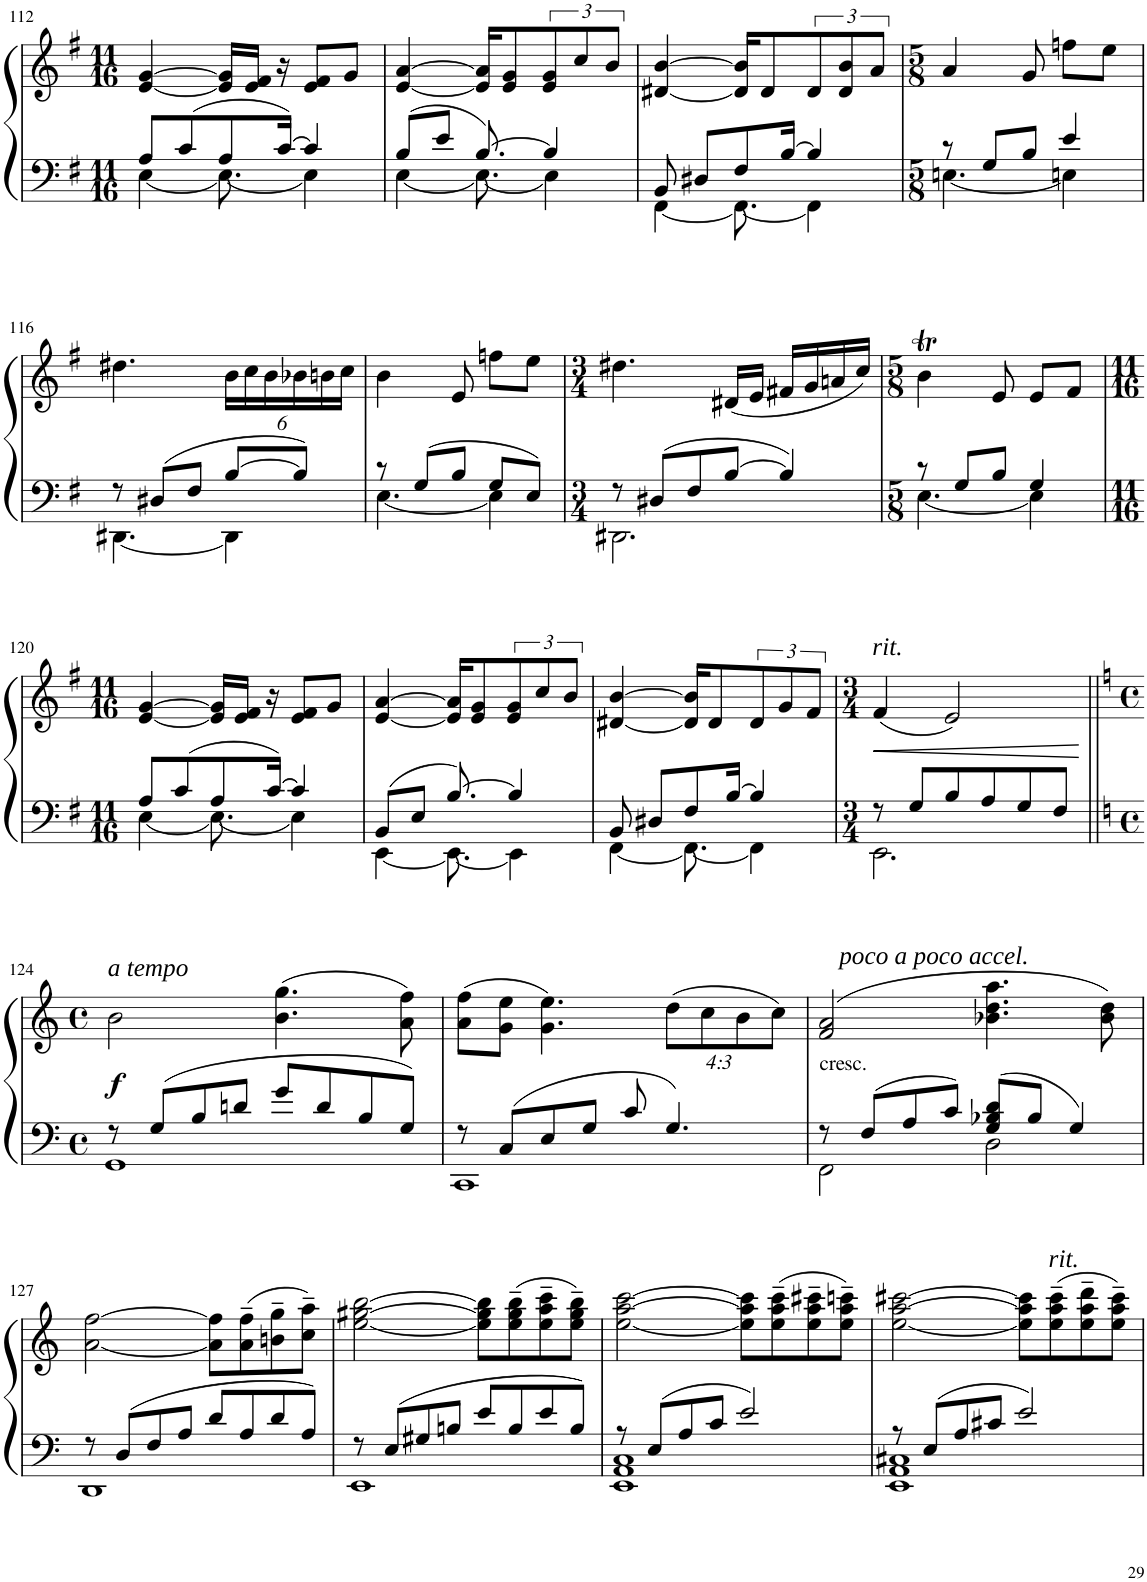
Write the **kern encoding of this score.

**kern	**kern	**dynam
*part1	*part1	*part1
*staff2	*staff1	*staff1/2
!!LO:PB:g=z
*clefF4	*clefG2	*
*k[f#]	*k[f#]	*
*M11/16	*M11/16	*
=112	=112	=112
*^	*	*
8A/L	[4E\	[4e/ [4g/	.
8c/	.	.	.
8A/	8.E\_	16e/] 16g/]LL	.
.	.	16e/ 16f#/JJ	.
[16c/Jk	.	16r	.
4c/]	4E\]	8e/ 8f#/L	.
.	.	8g/J	.
=113	=113	=113	=113
8B/L	[4E\	[4e/ [4a/	.
8e/J	.	.	.
[8.B/	8.E\_	16e/] 16a/]KL	.
.	.	8e/ 8g/	.
4B/]	4E\]	12e/ 12g/	.
.	.	12cc/	.
.	.	12b/J	.
=114	=114	=114	=114
8BB/	[4FF#\	[4d#X/ [4b/	.
8D#X/L	.	.	.
8F#/	8.FF#\_	16d#/] 16b/]KL	.
.	.	8d#/	.
[16B/Jk	.	.	.
4B/]	4FF#\]	12d#/	.
.	.	12d#/ 12b/	.
.	.	12a/J	.
=115	=115	=115	=115
*M5/8	*	*M5/8	*
8r	[4.En\	4a/	.
8G/L	.	.	.
8B/J	.	8g/	.
4e/	4En\]	8ffn\L	.
.	.	8ee\J	.
!!LO:LB:g=z
=116	=116	=116	=116
8r	[4.DD#X\	4.dd#X\	.
8D#X/L	.	.	.
8F#/J	.	.	.
*	*	*Xbrackettup	*
[>8B/L	4DD#\]	24b\LL	.
.	.	24cc\	.
.	.	24b\	.
8B/J]	.	24b-X\	.
.	.	24bn\	.
.	.	24cc\JJ	.
=117	=117	=117	=117
8r	[4.E\	4b\	.
8G/L	.	.	.
8B/J	.	8e/	.
8G/L	4E\]	8ffn\L	.
8E/J	.	8ee\J	.
=118	=118	=118	=118
*M3/4	*	*M3/4	*
8r	2.DD#X\	4.dd#X\	.
8D#X/L	.	.	.
8F#/	.	.	.
[>8B/J	.	(<16d#X/LL	.
.	.	16e/JJ	.
4B/]	.	16f#X/LL	.
.	.	16g/	.
.	.	16an/	.
.	.	16cc/JJ)	.
=119	=119	=119	=119
*M5/8	*	*M5/8	*
8r	[4.E\	4bt\	.
8G/L	.	.	.
8B/J	.	8e/	.
4G/	4E\]	8e/L	.
.	.	8f#/J	.
!!LO:LB:g=z
=120	=120	=120	=120
*M11/16	*	*M11/16	*
8A/L	[4E\	[4e/ [4g/	.
8c/	.	.	.
8A/	8.E\_	16e/] 16g/]LL	.
.	.	16e/ 16f#/JJ	.
[16c/Jk	.	16r	.
4c/]	4E\]	8e/ 8f#/L	.
.	.	8g/J	.
=121	=121	=121	=121
8BB/L	[4EE\	[4e/ [4a/	.
8E/J	.	.	.
[8.B/	8.EE\_	16e/] 16a/]KL	.
.	.	8e/ 8g/	.
*	*	*brackettup	*
4B/]	4EE\]	12e/ 12g/	.
.	.	12cc/	.
.	.	12b/J	.
=122	=122	=122	=122
8BB/	[4FF#\	[4d#X/ [4b/	.
8D#X/L	.	.	.
8F#/	8.FF#\_	16d#/] 16b/]KL	.
.	.	8d#/	.
[16B/Jk	.	.	.
4B/]	4FF#\]	12d#/	.
.	.	12g/	.
.	.	12f#/J	.
=123	=123	=123	=123
*M3/4	*	*M3/4	*
!	!	!LO:TX:a:i:t=rit.	!
!	!	!	!LO:HP:b
8r	2.EE\	(<4f#/	<
8G/L	.	.	.
8B/	.	2e/)	.
8A/	.	.	.
8G/	.	.	.
8F#/J	.	.	.
*v	*v	*	*
.	.	[
!!LO:LB:g=z
=124||	=124||	=124||
*k[]	*k[]	*
*C:	*C:	*
*M4/4	*M4/4	*
*met(c)	*met(c)	*
*^	*	*
!	!	!LO:TX:a:i:t=a tempo	!
!	!	!	!LO:DY:b
8r	1GG	2b\	f
8G/L	.	.	.
8B/	.	.	.
8dn/J	.	.	.
8g/L	.	(>4.b\ 4.gg\	.
8d/	.	.	.
8B/	.	.	.
8G/J	.	8a\ 8ff\)	.
=125	=125	=125	=125
8r	1CC	(>8a\ 8ff\L	.
8C/L	.	8g\ 8ee\J	.
8E/	.	4.g\ 4.ee\)	.
8G/J	.	.	.
8c/	.	.	.
*	*	*Xbrackettup	*
4.G/	.	(32%3dd\L	.
.	.	32%3cc\	.
.	.	32%3b\	.
.	.	32%3cc\J)	.
=126	=126	=126	=126
!	!	!LO:TX:b:t=cresc.	!
8r	2FF\	(2f/ 2a/	.
8F/L	.	.	.
8A/	.	.	.
8c/J	.	.	.
!	!	!LO:TX:a:i:t=poco a poco accel.	!
8G/ 8B-X/ 8d/L	2D\	4.b-X\ 4.dd\ 4.aa\	.
8B-/J	.	.	.
4G/	.	.	.
.	.	8b-\ 8dd\)	.
!!LO:LB:g=z
=127	=127	=127	=127
8r	1DD	[2a\ [2ff\	.
8D/L	.	.	.
8F/	.	.	.
8A/J	.	.	.
8d/L	.	8a\] 8ff\]L	.
8A/	.	(>8a\~ 8ff\~	.
8d/	.	8bn\~ 8gg\~	.
8A/J	.	8cc\~ 8aa\~J)	.
=128	=128	=128	=128
8r	1EE	[2ee\ [2gg#X\ [2bb\	.
8E/L	.	.	.
8G#X/	.	.	.
8Bn/J	.	.	.
8e/L	.	8ee\] 8gg#\] 8bb\]L	.
8B/	.	(>8ee\~ 8gg#\~ 8bb\~	.
8e/	.	8ee\~ 8aa\~ 8ccc\~	.
8B/J	.	8ee\~ 8gg#\~ 8bb\~J)	.
=129	=129	=129	=129
8r	1EE 1AA 1C	[2ee\ [2aa\ [2ccc\	.
8E/L	.	.	.
8A/	.	.	.
8c/J	.	.	.
2e/	.	8ee\] 8aa\] 8ccc\]L	.
.	.	(>8ee\~ 8aa\~ 8ccc\~	.
.	.	8ee\~ 8aa\~ 8ccc#X\~	.
.	.	8ee\~ 8aa\~ 8cccn\~J)	.
=130	=130	=130	=130
8r	1EE 1AA 1C#X	[2ee\ [2aa\ [2ccc#X\	.
8E/L	.	.	.
8A/	.	.	.
8c#X/J	.	.	.
2e/	.	8ee\] 8aa\] 8ccc#\]L	.
!	!	!LO:TX:a:i:t=rit.	!
.	.	(>8ee\~ 8aa\~ 8ccc#\~	.
.	.	8ee\~ 8aa\~ 8ddd\~	.
.	.	8ee\~ 8aa\~ 8ccc#\~J)	.
*v	*v	*	*
=	=	=
*-	*-	*-
